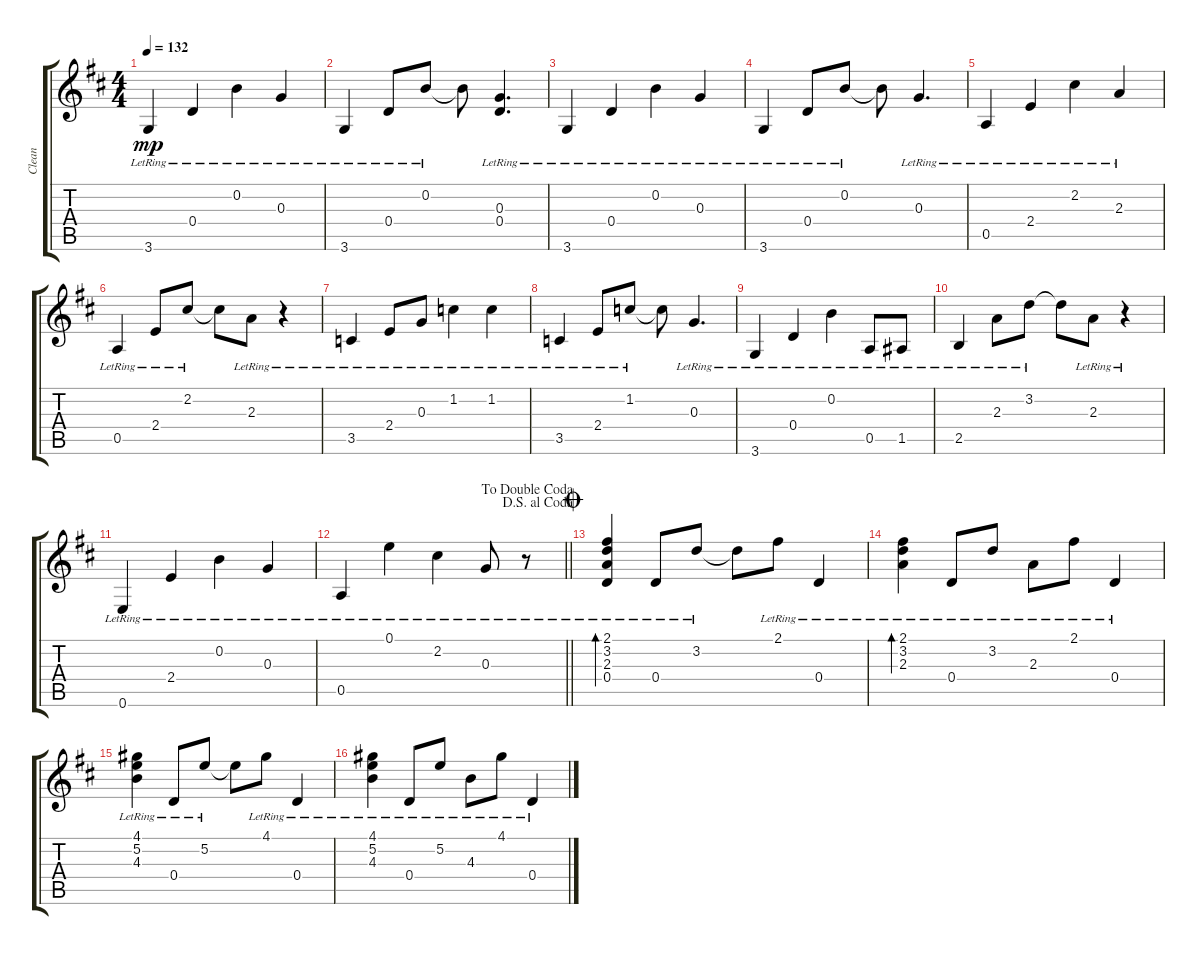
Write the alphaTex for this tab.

\track ("Clean" "Clean") {instrument electricguitarclean}
\staff {score tabs}
\tuning (E4 B3 G3 D3 A2 E2) {hide}
\ts (4 4)
\tempo 132
\clef g2
\ks d
3.6{lr}.4{dy mp} 0.4{lr}.4 0.2{lr}.4 0.3{lr}.4 |
3.6{lr}.4 0.4{lr}.8 0.2{lr}.8 0.2{t}.8 (0.3{lr} 0.4{lr}).4{d} |
3.6{lr}.4 0.4{lr}.4 0.2{lr}.4 0.3{lr}.4 |
3.6{lr}.4 0.4{lr}.8 0.2{lr}.8 0.2{t}.8 0.3{lr}.4{d} |
0.5{lr}.4 2.4{lr}.4 2.2{lr}.4 2.3{lr}.4 |
0.5{lr}.4 2.4{lr}.8 2.2{lr}.8 2.2{t}.8 2.3{lr}.8 r.4 |
3.5{lr}.4 2.4{lr}.8 0.3{lr}.8 1.2{lr}.4 1.2{lr}.4 |
3.5{lr}.4 2.4{lr}.8 1.2{lr}.8 1.2{t}.8 0.3{lr}.4{d} |
3.6{lr}.4 0.4{lr}.4 0.2{lr}.4 0.5{lr}.8 1.5{lr}.8 |
2.5{lr}.4 2.3{lr}.8 3.2{lr}.8 3.2{t}.8 2.3{lr}.8 r.4 |
0.6{lr}.4 2.4{lr}.4 0.2{lr}.4 0.3{lr}.4 |
\jump dalsegnoalcoda
\jump dadoublecoda
\barLineRight lightlight
0.5{lr}.4 0.1{lr}.4 2.2{lr}.4 0.3{lr}.8 r.8 |
\jump coda
(2.1{lr} 3.2{lr} 2.3{lr} 0.4{lr}).4{bd 30} 0.4{lr}.8 3.2{lr}.8 3.2{t}.8 2.1{lr}.8 0.4{lr}.4 |
(2.1{lr} 3.2{lr} 2.3{lr}).4{bd 30} 0.4{lr}.8 3.2{lr}.8 2.3{lr}.8 2.1{lr}.8 0.4{lr}.4 |
(4.1{lr} 5.2{lr} 4.3{lr}).4 0.4{lr}.8 5.2{lr}.8 5.2{t}.8 4.1{lr}.8 0.4{lr}.4 |
(4.1{lr} 5.2{lr} 4.3{lr}).4 0.4{lr}.8 5.2{lr}.8 4.3{lr}.8 4.1{lr}.8 0.4{lr}.4
